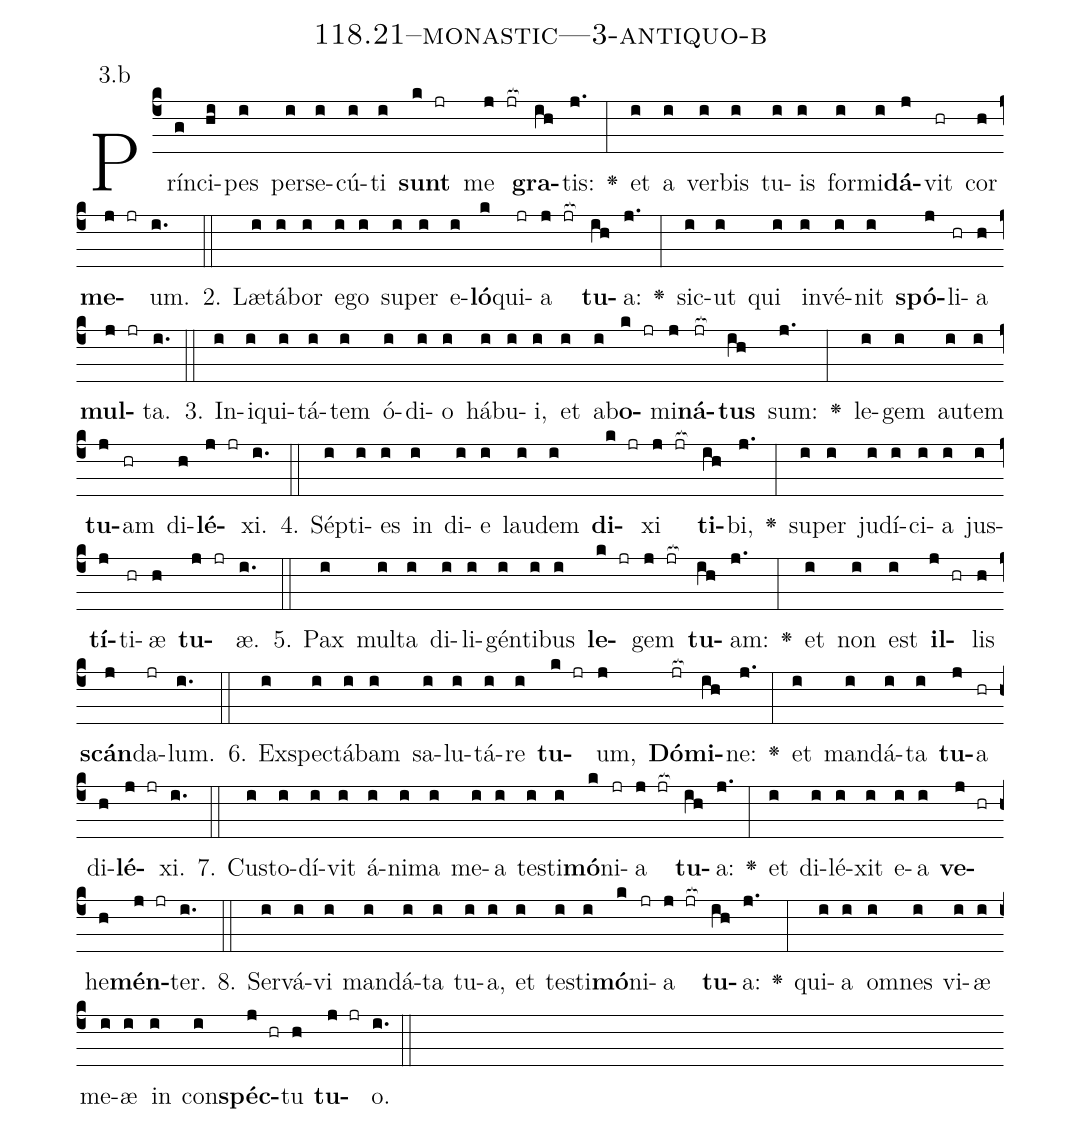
name: 118.21--monastic---3-antiquo-b;
annotation: 3.b;
%%
(c4)Prín(g)ci(hi)pes(i) per(i)se(i)cú(i)ti(i) <b>sunt</b>(k jr) me(j jr[ocb:1{]) <b>gra</b>(ih[ocb:0}])tis:(j.) <v>\greheightstar</v>(:) et(i) a(i) ver(i)bis(i) tu(i)is(i) for(i)mi(i)<b>dá</b>(j)vit(hr) cor(h) <b>me</b>(j jr)um.(i.) (::)
2. Læ(i)tá(i)bor(i) e(i)go(i) su(i)per(i) e(i)<b>ló</b>(k)qui(jr)a(j jr[ocb:1{]) <b>tu</b>(ih[ocb:0}])a:(j.) <v>\greheightstar</v>(:) sic(i)ut(i) qui(i) in(i)vé(i)nit(i) <b>spó</b>(j)li(hr)a(h) <b>mul</b>(j jr)ta.(i.) (::)
3. In(i)i(i)qui(i)tá(i)tem(i) ó(i)di(i)o(i) há(i)bu(i)i,(i) et(i) ab(i)<b>o</b>(k jr)mi(j)<b>ná</b>(jr[ocb:1{])<b>tus</b>(ih[ocb:0}]) sum:(j.) <v>\greheightstar</v>(:) le(i)gem(i) au(i)tem(i) <b>tu</b>(j)am(hr) di(h)<b>lé</b>(j jr)xi.(i.) (::)
4. Sép(i)ti(i)es(i) in(i) di(i)e(i) lau(i)dem(i) <b>di</b>(k jr)xi(j jr[ocb:1{]) <b>ti</b>(ih[ocb:0}])bi,(j.) <v>\greheightstar</v>(:) su(i)per(i) ju(i)dí(i)ci(i)a(i) jus(i)<b>tí</b>(j)ti(hr)æ(h) <b>tu</b>(j jr)æ.(i.) (::)
5. Pax(i) mul(i)ta(i) di(i)li(i)gén(i)ti(i)bus(i) <b>le</b>(k jr)gem(j jr[ocb:1{]) <b>tu</b>(ih[ocb:0}])am:(j.) <v>\greheightstar</v>(:) et(i) non(i) est(i) <b>il</b>(j hr)lis(h) <b>scán</b>(j)da(jr)lum.(i.) (::)
6. Ex(i)spec(i)tá(i)bam(i) sa(i)lu(i)tá(i)re(i) <b>tu</b>(k jr)um,(j) <b>Dó</b>(jr[ocb:1{])<b>mi</b>(ih[ocb:0}])ne:(j.) <v>\greheightstar</v>(:) et(i) man(i)dá(i)ta(i) <b>tu</b>(j)a(hr) di(h)<b>lé</b>(j jr)xi.(i.) (::)
7. Cus(i)to(i)dí(i)vit(i) á(i)ni(i)ma(i) me(i)a(i) tes(i)ti(i)<b>mó</b>(k)ni(jr)a(j jr[ocb:1{]) <b>tu</b>(ih[ocb:0}])a:(j.) <v>\greheightstar</v>(:) et(i) di(i)lé(i)xit(i) e(i)a(i) <b>ve</b>(j hr)he(h)<b>mén</b>(j jr)ter.(i.) (::)
8. Ser(i)vá(i)vi(i) man(i)dá(i)ta(i) tu(i)a,(i) et(i) tes(i)ti(i)<b>mó</b>(k)ni(jr)a(j jr[ocb:1{]) <b>tu</b>(ih[ocb:0}])a:(j.) <v>\greheightstar</v>(:) qui(i)a(i) om(i)nes(i) vi(i)æ(i) me(i)æ(i) in(i) con(i)<b>spéc</b>(j hr)tu(h) <b>tu</b>(j jr)o.(i.) (::)
